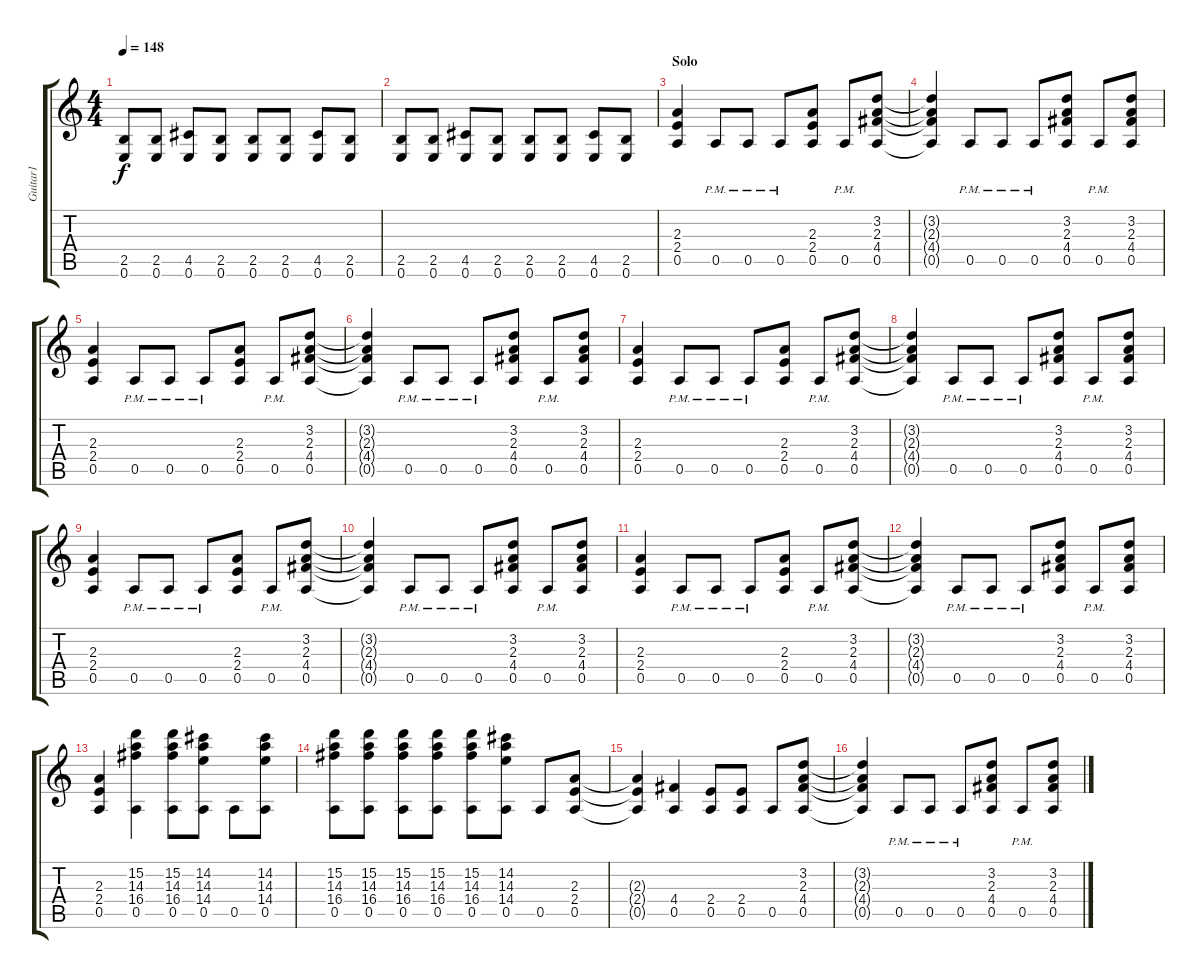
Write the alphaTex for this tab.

\track ("Guitar1" "Guitar1") {instrument distortionguitar}
\staff {score tabs}
\tuning (E4 B3 G3 D3 A2 E2) {hide}
\ts (4 4)
\tempo 148
\clef g2
\ks c
(2.5 0.6).8{dy f} (2.5 0.6).8 (4.5 0.6).8 (2.5 0.6).8 (2.5 0.6).8 (2.5 0.6).8 (4.5 0.6).8 (2.5 0.6).8 |
(2.5 0.6).8 (2.5 0.6).8 (4.5 0.6).8 (2.5 0.6).8 (2.5 0.6).8 (2.5 0.6).8 (4.5 0.6).8 (2.5 0.6).8 |
\section ("" "Solo")
(2.3 2.4 0.5).4 0.5{pm}.8 0.5{pm}.8 0.5{pm}.8 (2.3 2.4 0.5).8 0.5{pm}.8 (3.2 2.3 4.4 0.5).8 |
(3.2{t} 2.3{t} 4.4{t} 0.5{t}).4 0.5{pm}.8 0.5{pm}.8 0.5{pm}.8 (3.2 2.3 4.4 0.5).8 0.5{pm}.8 (3.2 2.3 4.4 0.5).8 |
(2.3 2.4 0.5).4 0.5{pm}.8 0.5{pm}.8 0.5{pm}.8 (2.3 2.4 0.5).8 0.5{pm}.8 (3.2 2.3 4.4 0.5).8 |
(3.2{t} 2.3{t} 4.4{t} 0.5{t}).4 0.5{pm}.8 0.5{pm}.8 0.5{pm}.8 (3.2 2.3 4.4 0.5).8 0.5{pm}.8 (3.2 2.3 4.4 0.5).8 |
(2.3 2.4 0.5).4 0.5{pm}.8 0.5{pm}.8 0.5{pm}.8 (2.3 2.4 0.5).8 0.5{pm}.8 (3.2 2.3 4.4 0.5).8 |
(3.2{t} 2.3{t} 4.4{t} 0.5{t}).4 0.5{pm}.8 0.5{pm}.8 0.5{pm}.8 (3.2 2.3 4.4 0.5).8 0.5{pm}.8 (3.2 2.3 4.4 0.5).8 |
(2.3 2.4 0.5).4 0.5{pm}.8 0.5{pm}.8 0.5{pm}.8 (2.3 2.4 0.5).8 0.5{pm}.8 (3.2 2.3 4.4 0.5).8 |
(3.2{t} 2.3{t} 4.4{t} 0.5{t}).4 0.5{pm}.8 0.5{pm}.8 0.5{pm}.8 (3.2 2.3 4.4 0.5).8 0.5{pm}.8 (3.2 2.3 4.4 0.5).8 |
(2.3 2.4 0.5).4 0.5{pm}.8 0.5{pm}.8 0.5{pm}.8 (2.3 2.4 0.5).8 0.5{pm}.8 (3.2 2.3 4.4 0.5).8 |
(3.2{t} 2.3{t} 4.4{t} 0.5{t}).4 0.5{pm}.8 0.5{pm}.8 0.5{pm}.8 (3.2 2.3 4.4 0.5).8 0.5{pm}.8 (3.2 2.3 4.4 0.5).8 |
(2.3 2.4 0.5).4 (15.2 14.3 16.4 0.5).4 (15.2 14.3 16.4 0.5).8 (14.2 14.3 14.4 0.5).8 0.5.8 (14.2 14.3 14.4 0.5).8 |
(15.2 14.3 16.4 0.5).8 (15.2 14.3 16.4 0.5).8 (15.2 14.3 16.4 0.5).8 (15.2 14.3 16.4 0.5).8 (15.2 14.3 16.4 0.5).8 (14.2 14.3 14.4 0.5).8 0.5.8 (2.3 2.4 0.5).8 |
(2.3{t} 2.4{t} 0.5{t}).4 (4.4 0.5).4 (2.4 0.5).8 (2.4 0.5).8 0.5.8 (3.2 2.3 4.4 0.5).8 |
(3.2{t} 2.3{t} 4.4{t} 0.5{t}).4 0.5{pm}.8 0.5{pm}.8 0.5{pm}.8 (3.2 2.3 4.4 0.5).8 0.5{pm}.8 (3.2 2.3 4.4 0.5).8
